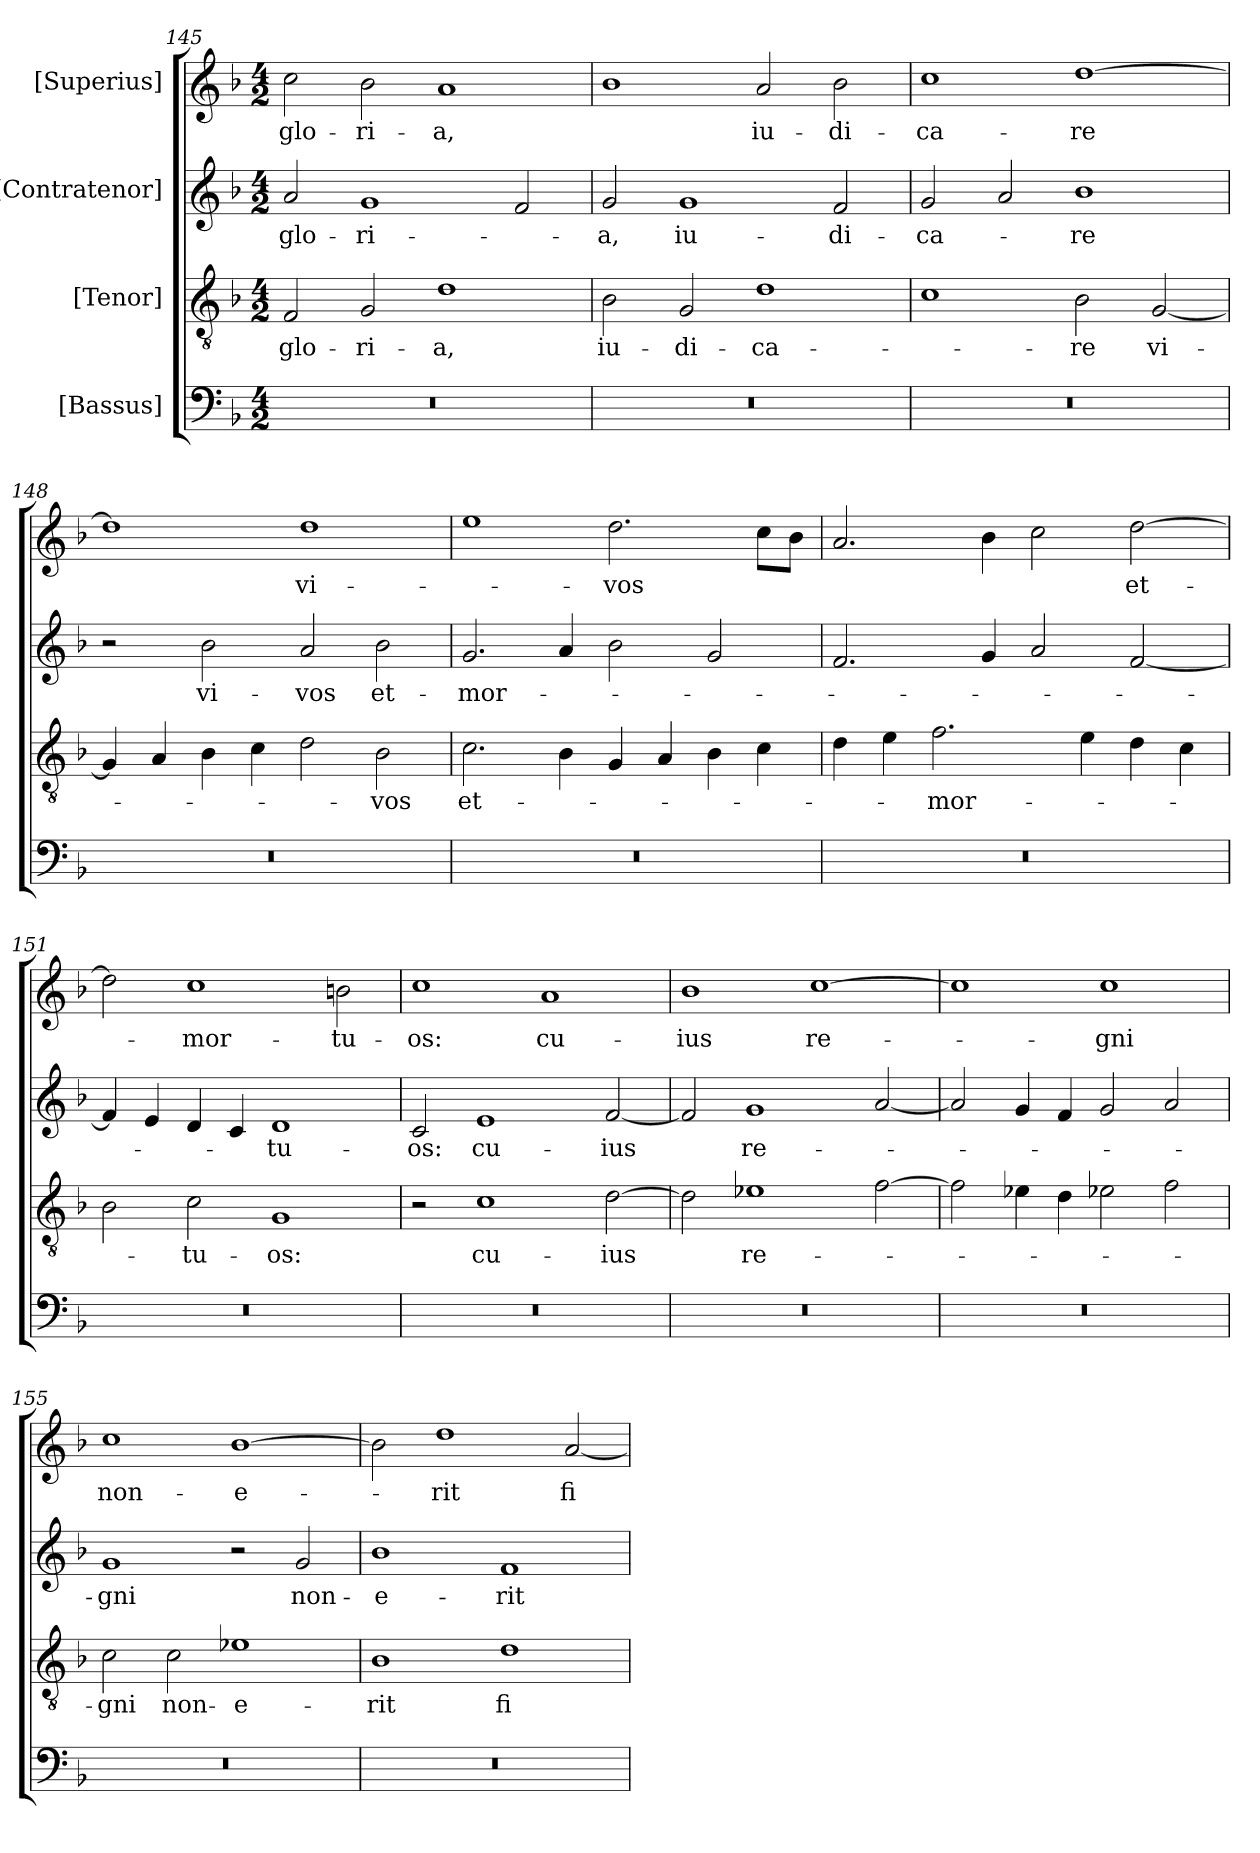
**kern	**kern	**text	**kern	**text	**kern	**text
*part4	*part3	*part3	*part2	*part2	*part1	*part1
*staff4	*staff3	*staff3	*staff2	*staff2	*staff1	*staff1
*I"[Bassus]	*I"[Tenor]	*	*I"[Contratenor]	*	*I"[Superius]	*
*clefF4	*clefGv2	*	*clefG2	*	*clefG2	*
*k[b-]	*k[b-]	*	*k[b-]	*	*k[b-]	*
*M4/2	*M4/2	*	*M4/2	*	*M4/2	*
=145	=145	=145	=145	=145	=145	=145
0r	2F/	glo-	2a/	glo-	2cc\	glo-
.	2G/	-ri-	1g/	-ri-	2b-\	-ri-
.	1d\	-a,	.	.	1a/	-a,
.	.	.	2f/	.	.	.
=146	=146	=146	=146	=146	=146	=146
0r	2B-\	iu-	2g/	-a,	1b-\	.
.	2G/	-di-	1g/	iu-	.	.
.	1d\	-ca-	.	.	2a/	iu-
.	.	.	2f/	-di-	2b-\	-di-
=147	=147	=147	=147	=147	=147	=147
0r	1c\	.	2g/	-ca-	1cc\	-ca-
.	.	.	2a/	.	.	.
.	2B-\	-re	1b-\	-re	[1dd\	-re
.	[2G/	vi-	.	.	.	.
=148	=148	=148	=148	=148	=148	=148
0r	4G/]	.	2r	.	1dd\]	.
.	4A/	.	.	.	.	.
.	4B-\	.	2b-\	vi-	.	.
.	4c\	.	.	.	.	.
.	2d\	.	2a/	-vos	1dd\	vi-
.	2B-\	-vos	2b-\	et-	.	.
=149	=149	=149	=149	=149	=149	=149
0r	2.c\	et-	2.g/	mor-	1ee\	.
.	4B-\	.	4a/	.	.	.
.	4G/	.	2b-\	.	2.dd\	-vos
.	4A/	.	.	.	.	.
.	4B-\	.	2g/	.	.	.
.	4c\	.	.	.	8cc\L	.
.	.	.	.	.	8b-\J	.
=150	=150	=150	=150	=150	=150	=150
0r	4d\	.	2.f/	.	2.a/	.
.	4e\	.	.	.	.	.
.	2.f\	mor-	.	.	.	.
.	.	.	4g/	.	4b-\	.
.	.	.	2a/	.	2cc\	.
.	4e\	.	.	.	.	.
.	4d\	.	[2f/	.	[2dd\	et-
.	4c\	.	.	.	.	.
=151	=151	=151	=151	=151	=151	=151
0r	2B-\	.	4f/]	.	2dd\]	.
.	.	.	4e/	.	.	.
.	2c\	-tu-	4d/	.	1cc\	mor-
.	.	.	4c/	.	.	.
.	1G/	-os:	1d/	-tu-	.	.
.	.	.	.	.	2bn\	-tu-
=152	=152	=152	=152	=152	=152	=152
0r	2r	.	2c/	-os:	1cc\	-os:
.	1c\	cu-	1e/	cu-	.	.
.	.	.	.	.	1a/	cu-
.	[2d\	-ius	[2f/	-ius	.	.
=153	=153	=153	=153	=153	=153	=153
0r	2d\]	.	2f/]	.	1b-\	-ius
.	1e-X\	re-	1g/	re-	.	.
.	.	.	.	.	[1cc\	re-
.	[2f\	.	[2a/	.	.	.
=154	=154	=154	=154	=154	=154	=154
0r	2f\]	.	2a/]	.	1cc\]	.
.	4e-X\	.	4g/	.	.	.
.	4d\	.	4f/	.	.	.
.	2e-X\	.	2g/	.	1cc\	-gni
.	2f\	.	2a/	.	.	.
=155	=155	=155	=155	=155	=155	=155
0r	2c\	-gni	1g/	-gni	1cc\	non-
.	2c\	non-	.	.	.	.
.	1e-X\	e-	2r	.	[1b-\	e-
.	.	.	2g/	non-	.	.
=156	=156	=156	=156	=156	=156	=156
0r	1B-\	-rit	1b-\	e-	2b-\]	.
.	.	.	.	.	1dd\	-rit
.	1d\	fi-	1f/	-rit	.	.
.	.	.	.	.	[2a/	fi-
=	=	=	=	=	=	=
*-	*-	*-	*-	*-	*-	*-
